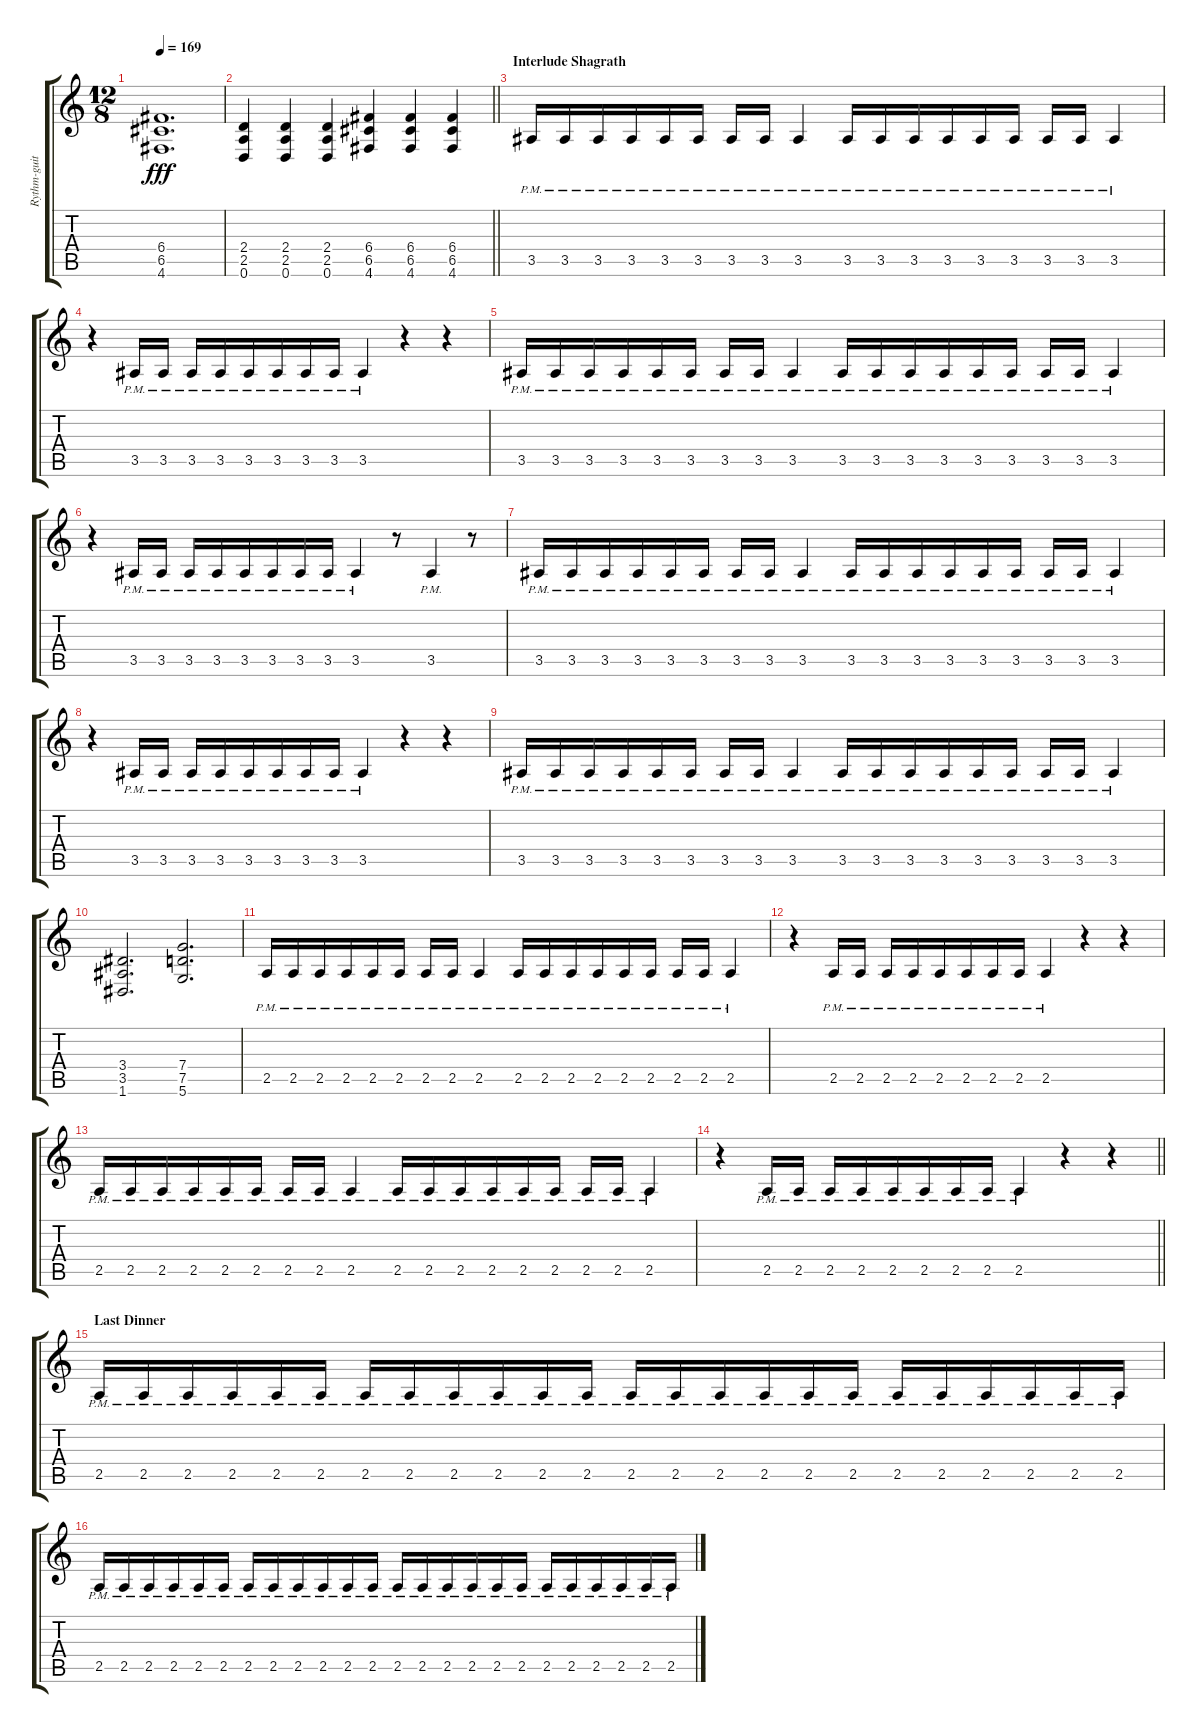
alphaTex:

\track ("Rythm-guitar - Silenoz" "Rythm-guit") {instrument distortionguitar}
\staff {score tabs}
\tuning (D4 A3 F3 C3 G2 D2) {hide}
\ts (12 8)
\tempo 169
\clef g2
\ks c
(6.4{t} 6.5{t} 4.6{t}).1{d dy fff} |
\barLineRight lightlight
(2.4 2.5 0.6).4 (2.4 2.5 0.6).4 (2.4 2.5 0.6).4 (6.4 6.5 4.6).4 (6.4 6.5 4.6).4 (6.4 6.5 4.6).4 |
\section ("" "Interlude Shagrath")
3.5{pm}.16 3.5{pm}.16 3.5{pm}.16 3.5{pm}.16 3.5{pm}.16 3.5{pm}.16 3.5{pm}.16 3.5{pm}.16 3.5{pm}.4 3.5{pm}.16 3.5{pm}.16 3.5{pm}.16 3.5{pm}.16 3.5{pm}.16 3.5{pm}.16 3.5{pm}.16 3.5{pm}.16 3.5{pm}.4 |
r.4 3.5{pm}.16 3.5{pm}.16 3.5{pm}.16 3.5{pm}.16 3.5{pm}.16 3.5{pm}.16 3.5{pm}.16 3.5{pm}.16 3.5{pm}.4 r.4 r.4 |
3.5{pm}.16 3.5{pm}.16 3.5{pm}.16 3.5{pm}.16 3.5{pm}.16 3.5{pm}.16 3.5{pm}.16 3.5{pm}.16 3.5{pm}.4 3.5{pm}.16 3.5{pm}.16 3.5{pm}.16 3.5{pm}.16 3.5{pm}.16 3.5{pm}.16 3.5{pm}.16 3.5{pm}.16 3.5{pm}.4 |
r.4 3.5{pm}.16 3.5{pm}.16 3.5{pm}.16 3.5{pm}.16 3.5{pm}.16 3.5{pm}.16 3.5{pm}.16 3.5{pm}.16 3.5{pm}.4 r.8 3.5{pm}.4 r.8 |
3.5{pm}.16 3.5{pm}.16 3.5{pm}.16 3.5{pm}.16 3.5{pm}.16 3.5{pm}.16 3.5{pm}.16 3.5{pm}.16 3.5{pm}.4 3.5{pm}.16 3.5{pm}.16 3.5{pm}.16 3.5{pm}.16 3.5{pm}.16 3.5{pm}.16 3.5{pm}.16 3.5{pm}.16 3.5{pm}.4 |
r.4 3.5{pm}.16 3.5{pm}.16 3.5{pm}.16 3.5{pm}.16 3.5{pm}.16 3.5{pm}.16 3.5{pm}.16 3.5{pm}.16 3.5{pm}.4 r.4 r.4 |
3.5{pm}.16 3.5{pm}.16 3.5{pm}.16 3.5{pm}.16 3.5{pm}.16 3.5{pm}.16 3.5{pm}.16 3.5{pm}.16 3.5{pm}.4 3.5{pm}.16 3.5{pm}.16 3.5{pm}.16 3.5{pm}.16 3.5{pm}.16 3.5{pm}.16 3.5{pm}.16 3.5{pm}.16 3.5{pm}.4 |
(3.4 3.5 1.6).2{d} (7.4 7.5 5.6).2{d} |
2.5{pm}.16 2.5{pm}.16 2.5{pm}.16 2.5{pm}.16 2.5{pm}.16 2.5{pm}.16 2.5{pm}.16 2.5{pm}.16 2.5{pm}.4 2.5{pm}.16 2.5{pm}.16 2.5{pm}.16 2.5{pm}.16 2.5{pm}.16 2.5{pm}.16 2.5{pm}.16 2.5{pm}.16 2.5{pm}.4 |
r.4 2.5{pm}.16 2.5{pm}.16 2.5{pm}.16 2.5{pm}.16 2.5{pm}.16 2.5{pm}.16 2.5{pm}.16 2.5{pm}.16 2.5{pm}.4 r.4 r.4 |
2.5{pm}.16 2.5{pm}.16 2.5{pm}.16 2.5{pm}.16 2.5{pm}.16 2.5{pm}.16 2.5{pm}.16 2.5{pm}.16 2.5{pm}.4 2.5{pm}.16 2.5{pm}.16 2.5{pm}.16 2.5{pm}.16 2.5{pm}.16 2.5{pm}.16 2.5{pm}.16 2.5{pm}.16 2.5{pm}.4 |
\barLineRight lightlight
r.4 2.5{pm}.16 2.5{pm}.16 2.5{pm}.16 2.5{pm}.16 2.5{pm}.16 2.5{pm}.16 2.5{pm}.16 2.5{pm}.16 2.5{pm}.4 r.4 r.4 |
\section ("" "Last Dinner")
2.5{pm}.16 2.5{pm}.16 2.5{pm}.16 2.5{pm}.16 2.5{pm}.16 2.5{pm}.16 2.5{pm}.16 2.5{pm}.16 2.5{pm}.16 2.5{pm}.16 2.5{pm}.16 2.5{pm}.16 2.5{pm}.16 2.5{pm}.16 2.5{pm}.16 2.5{pm}.16 2.5{pm}.16 2.5{pm}.16 2.5{pm}.16 2.5{pm}.16 2.5{pm}.16 2.5{pm}.16 2.5{pm}.16 2.5{pm}.16 |
2.5{pm}.16 2.5{pm}.16 2.5{pm}.16 2.5{pm}.16 2.5{pm}.16 2.5{pm}.16 2.5{pm}.16 2.5{pm}.16 2.5{pm}.16 2.5{pm}.16 2.5{pm}.16 2.5{pm}.16 2.5{pm}.16 2.5{pm}.16 2.5{pm}.16 2.5{pm}.16 2.5{pm}.16 2.5{pm}.16 2.5{pm}.16 2.5{pm}.16 2.5{pm}.16 2.5{pm}.16 2.5{pm}.16 2.5{pm}.16
